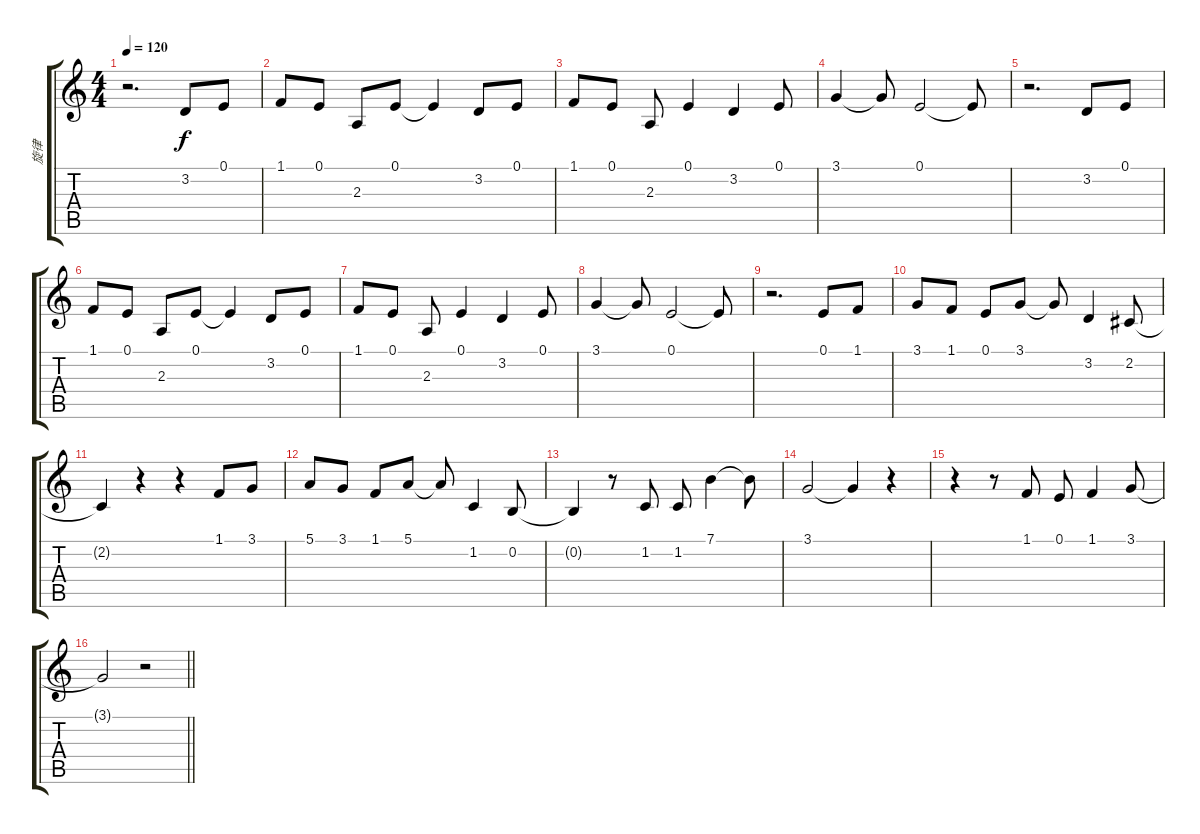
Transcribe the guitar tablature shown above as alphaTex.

\track ("旋律" "旋律") {instrument flute}
\staff {score tabs}
\tuning (E4 B3 G3 D3 A2 E2) {hide}
\ts (4 4)
\tempo 120
\clef g2
\ks c
r.2{d dy f} 3.2.8 0.1.8 |
1.1.8 0.1.8 2.3.8 0.1.8 0.1{t}.4 3.2.8 0.1.8 |
1.1.8 0.1.8 2.3.8 0.1.4 3.2.4 0.1.8 |
3.1.4 3.1{t}.8 0.1.2 0.1{t}.8 |
r.2{d} 3.2.8 0.1.8 |
1.1.8 0.1.8 2.3.8 0.1.8 0.1{t}.4 3.2.8 0.1.8 |
1.1.8 0.1.8 2.3.8 0.1.4 3.2.4 0.1.8 |
3.1.4 3.1{t}.8 0.1.2 0.1{t}.8 |
r.2{d} 0.1.8 1.1.8 |
3.1.8 1.1.8 0.1.8 3.1.8 3.1{t}.8 3.2.4 2.2.8 |
2.2{t}.4 r.4 r.4 1.1.8 3.1.8 |
5.1.8 3.1.8 1.1.8 5.1.8 5.1{t}.8 1.2.4 0.2.8 |
0.2{t}.4 r.8 1.2.8 1.2.8 7.1.4 7.1{t}.8 |
3.1.2 3.1{t}.4 r.4 |
r.4 r.8 1.1.8 0.1.8 1.1.4 3.1.8 |
\barLineRight lightlight
3.1{t}.2 r.2
